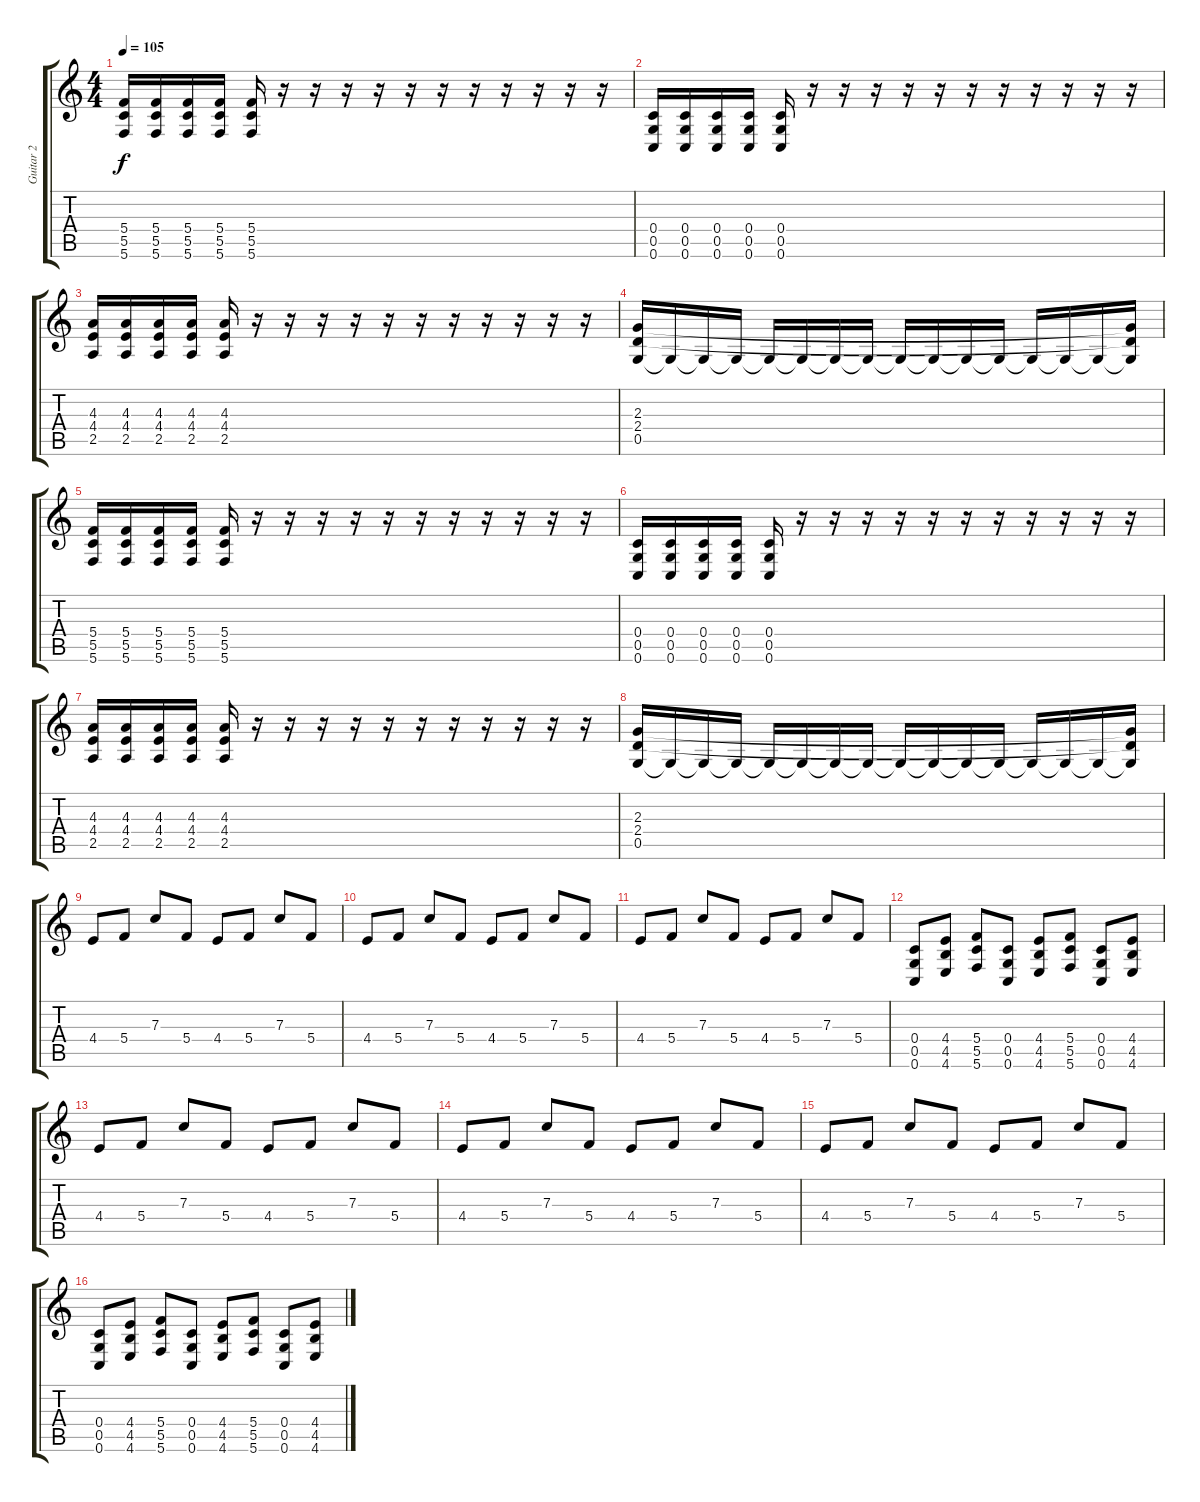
\track ("Guitar 2" "Guitar 2") {instrument distortionguitar}
\staff {score tabs}
\tuning (D4 A3 F3 C3 G2 C2) {hide}
\ts (4 4)
\tempo 105
\clef g2
\ks c
(5.4 5.5 5.6).16{dy f} (5.4 5.5 5.6).16 (5.4 5.5 5.6).16 (5.4 5.5 5.6).16 (5.4 5.5 5.6).16 r.16 r.16 r.16 r.16 r.16 r.16 r.16 r.16 r.16 r.16 r.16 |
(0.4 0.5 0.6).16 (0.4 0.5 0.6).16 (0.4 0.5 0.6).16 (0.4 0.5 0.6).16 (0.4 0.5 0.6).16 r.16 r.16 r.16 r.16 r.16 r.16 r.16 r.16 r.16 r.16 r.16 |
(4.3 4.4 2.5).16 (4.3 4.4 2.5).16 (4.3 4.4 2.5).16 (4.3 4.4 2.5).16 (4.3 4.4 2.5).16 r.16 r.16 r.16 r.16 r.16 r.16 r.16 r.16 r.16 r.16 r.16 |
(2.3 2.4 0.5).16 0.5{t}.16 0.5{t}.16 0.5{t}.16 0.5{t}.16 0.5{t}.16 0.5{t}.16 0.5{t}.16 0.5{t}.16 0.5{t}.16 0.5{t}.16 0.5{t}.16 0.5{t}.16 0.5{t}.16 0.5{t}.16 (2.3{t} 2.4{t} 0.5{t}).16 |
(5.4 5.5 5.6).16 (5.4 5.5 5.6).16 (5.4 5.5 5.6).16 (5.4 5.5 5.6).16 (5.4 5.5 5.6).16 r.16 r.16 r.16 r.16 r.16 r.16 r.16 r.16 r.16 r.16 r.16 |
(0.4 0.5 0.6).16 (0.4 0.5 0.6).16 (0.4 0.5 0.6).16 (0.4 0.5 0.6).16 (0.4 0.5 0.6).16 r.16 r.16 r.16 r.16 r.16 r.16 r.16 r.16 r.16 r.16 r.16 |
(4.3 4.4 2.5).16 (4.3 4.4 2.5).16 (4.3 4.4 2.5).16 (4.3 4.4 2.5).16 (4.3 4.4 2.5).16 r.16 r.16 r.16 r.16 r.16 r.16 r.16 r.16 r.16 r.16 r.16 |
(2.3 2.4 0.5).16 0.5{t}.16 0.5{t}.16 0.5{t}.16 0.5{t}.16 0.5{t}.16 0.5{t}.16 0.5{t}.16 0.5{t}.16 0.5{t}.16 0.5{t}.16 0.5{t}.16 0.5{t}.16 0.5{t}.16 0.5{t}.16 (2.3{t} 2.4{t} 0.5{t}).16 |
4.4.8 5.4.8 7.3.8 5.4.8 4.4.8 5.4.8 7.3.8 5.4.8 |
4.4.8 5.4.8 7.3.8 5.4.8 4.4.8 5.4.8 7.3.8 5.4.8 |
4.4.8 5.4.8 7.3.8 5.4.8 4.4.8 5.4.8 7.3.8 5.4.8 |
(0.4 0.5 0.6).8 (4.4 4.5 4.6).8 (5.4 5.5 5.6).8 (0.4 0.5 0.6).8 (4.4 4.5 4.6).8 (5.4 5.5 5.6).8 (0.4 0.5 0.6).8 (4.4 4.5 4.6).8 |
4.4.8 5.4.8 7.3.8 5.4.8 4.4.8 5.4.8 7.3.8 5.4.8 |
4.4.8 5.4.8 7.3.8 5.4.8 4.4.8 5.4.8 7.3.8 5.4.8 |
4.4.8 5.4.8 7.3.8 5.4.8 4.4.8 5.4.8 7.3.8 5.4.8 |
(0.4 0.5 0.6).8 (4.4 4.5 4.6).8 (5.4 5.5 5.6).8 (0.4 0.5 0.6).8 (4.4 4.5 4.6).8 (5.4 5.5 5.6).8 (0.4 0.5 0.6).8 (4.4 4.5 4.6).8
